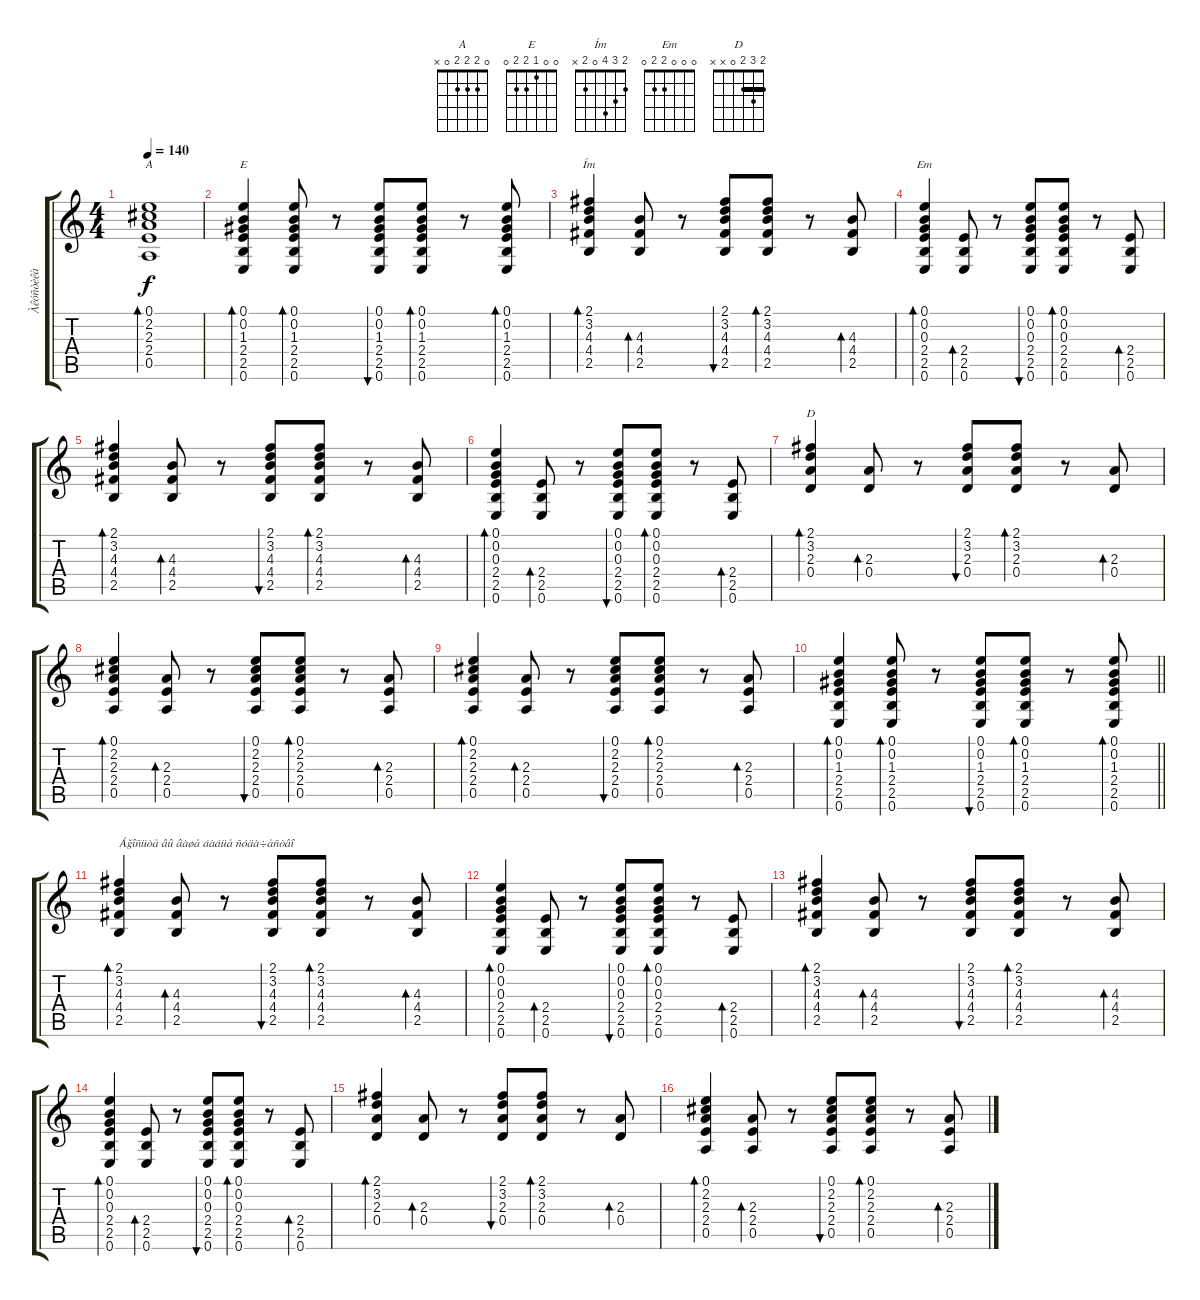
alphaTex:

\track ("Àêóñòèêà" "Àêóñòèêà") {instrument acousticguitarsteel}
\staff {score tabs}
\tuning (E4 B3 G3 D3 A2 E2) {hide}
\chord ("A" 0 2 2 2 0 x)
\chord ("E" 0 0 1 2 2 0)
\chord ("Ím" 2 3 4 0 2 x)
\chord ("Em" 0 0 0 2 2 0)
\chord ("D" 2 3 2 0 x x) {barre 2}
\ts (4 4)
\tempo 140
\clef g2
\ks c
(0.1 2.2 2.3 2.4 0.5).1{bd 120 ch "A" dy f} |
(0.1 0.2 1.3 2.4 2.5 0.6).4{bd 30 ch "E"} (0.1 0.2 1.3 2.4 2.5 0.6).8{bd 30} r.8 (0.1 0.2 1.3 2.4 2.5 0.6).8{bu 30} (0.1 0.2 1.3 2.4 2.5 0.6).8{bd 30} r.8 (0.1 0.2 1.3 2.4 2.5 0.6).8{bd 30} |
(2.1 3.2 4.3 4.4 2.5).4{bd 30 ch "Ím"} (4.3 4.4 2.5).8{bd 30} r.8 (2.1 3.2 4.3 4.4 2.5).8{bu 30} (2.1 3.2 4.3 4.4 2.5).8{bd 30} r.8 (4.3 4.4 2.5).8{bd 30} |
(0.1 0.2 0.3 2.4 2.5 0.6).4{bd 30 ch "Em"} (2.4 2.5 0.6).8{bd 30} r.8 (0.1 0.2 0.3 2.4 2.5 0.6).8{bu 30} (0.1 0.2 0.3 2.4 2.5 0.6).8{bd 30} r.8 (2.4 2.5 0.6).8{bd 30} |
(2.1 3.2 4.3 4.4 2.5).4{bd 30} (4.3 4.4 2.5).8{bd 30} r.8 (2.1 3.2 4.3 4.4 2.5).8{bu 30} (2.1 3.2 4.3 4.4 2.5).8{bd 30} r.8 (4.3 4.4 2.5).8{bd 30} |
(0.1 0.2 0.3 2.4 2.5 0.6).4{bd 30} (2.4 2.5 0.6).8{bd 30} r.8 (0.1 0.2 0.3 2.4 2.5 0.6).8{bu 30} (0.1 0.2 0.3 2.4 2.5 0.6).8{bd 30} r.8 (2.4 2.5 0.6).8{bd 30} |
(2.1 3.2 2.3 0.4).4{bd 30 ch "D"} (2.3 0.4).8{bd 30} r.8 (2.1 3.2 2.3 0.4).8{bu 30} (2.1 3.2 2.3 0.4).8{bd 30} r.8 (2.3 0.4).8{bd 30} |
(0.1 2.2 2.3 2.4 0.5).4{bd 30} (2.3 2.4 0.5).8{bd 30} r.8 (0.1 2.2 2.3 2.4 0.5).8{bu 30} (0.1 2.2 2.3 2.4 0.5).8{bd 30} r.8 (2.3 2.4 0.5).8{bd 30} |
(0.1 2.2 2.3 2.4 0.5).4{bd 30} (2.3 2.4 0.5).8{bd 30} r.8 (0.1 2.2 2.3 2.4 0.5).8{bu 30} (0.1 2.2 2.3 2.4 0.5).8{bd 30} r.8 (2.3 2.4 0.5).8{bd 30} |
\barLineRight lightlight
(0.1 0.2 1.3 2.4 2.5 0.6).4{bd 30} (0.1 0.2 1.3 2.4 2.5 0.6).8{bd 30} r.8 (0.1 0.2 1.3 2.4 2.5 0.6).8{bu 30} (0.1 0.2 1.3 2.4 2.5 0.6).8{bd 30} r.8 (0.1 0.2 1.3 2.4 2.5 0.6).8{bd 30} |
(2.1 3.2 4.3 4.4 2.5).4{bd 30 txt "Áğîñüòå âû âàøå áàáüå ñóäà÷åñòâî"} (4.3 4.4 2.5).8{bd 30} r.8 (2.1 3.2 4.3 4.4 2.5).8{bu 30} (2.1 3.2 4.3 4.4 2.5).8{bd 30} r.8 (4.3 4.4 2.5).8{bd 30} |
(0.1 0.2 0.3 2.4 2.5 0.6).4{bd 30} (2.4 2.5 0.6).8{bd 30} r.8 (0.1 0.2 0.3 2.4 2.5 0.6).8{bu 30} (0.1 0.2 0.3 2.4 2.5 0.6).8{bd 30} r.8 (2.4 2.5 0.6).8{bd 30} |
(2.1 3.2 4.3 4.4 2.5).4{bd 30} (4.3 4.4 2.5).8{bd 30} r.8 (2.1 3.2 4.3 4.4 2.5).8{bu 30} (2.1 3.2 4.3 4.4 2.5).8{bd 30} r.8 (4.3 4.4 2.5).8{bd 30} |
(0.1 0.2 0.3 2.4 2.5 0.6).4{bd 30} (2.4 2.5 0.6).8{bd 30} r.8 (0.1 0.2 0.3 2.4 2.5 0.6).8{bu 30} (0.1 0.2 0.3 2.4 2.5 0.6).8{bd 30} r.8 (2.4 2.5 0.6).8{bd 30} |
(2.1 3.2 2.3 0.4).4{bd 30} (2.3 0.4).8{bd 30} r.8 (2.1 3.2 2.3 0.4).8{bu 30} (2.1 3.2 2.3 0.4).8{bd 30} r.8 (2.3 0.4).8{bd 30} |
(0.1 2.2 2.3 2.4 0.5).4{bd 30} (2.3 2.4 0.5).8{bd 30} r.8 (0.1 2.2 2.3 2.4 0.5).8{bu 30} (0.1 2.2 2.3 2.4 0.5).8{bd 30} r.8 (2.3 2.4 0.5).8{bd 30}
